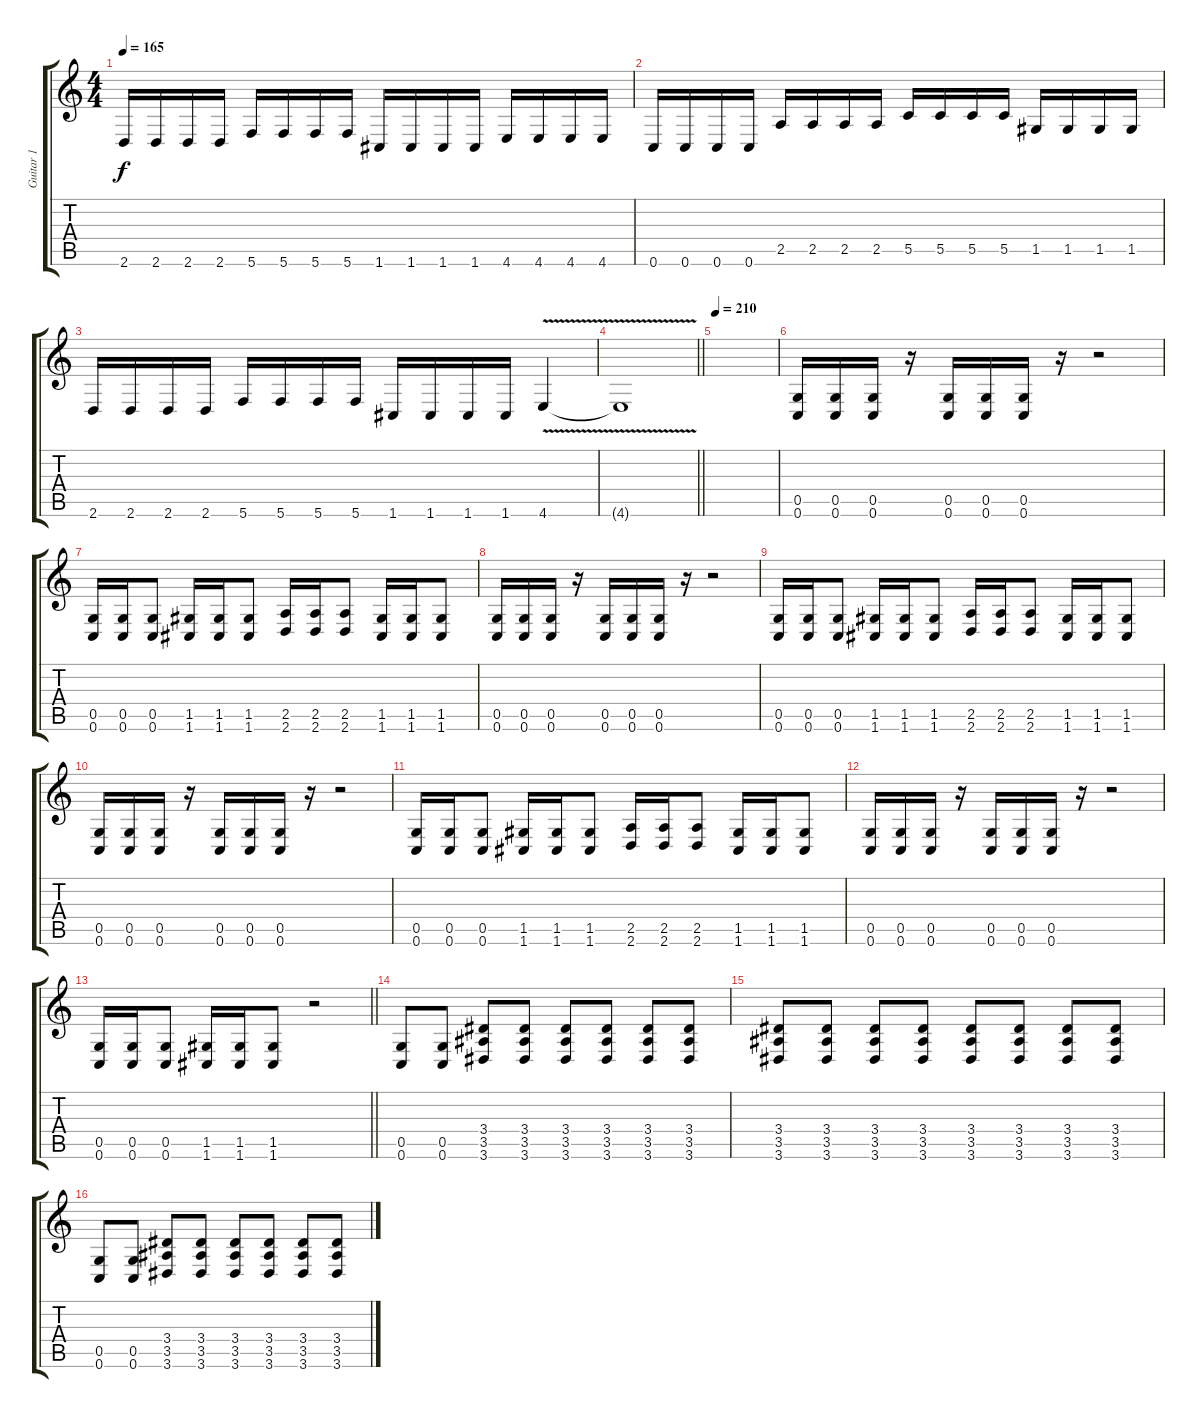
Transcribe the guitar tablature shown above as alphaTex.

\track ("Guitar 1" "Guitar 1") {instrument distortionguitar}
\staff {score tabs}
\tuning (D4 A3 F3 C3 G2 C2) {hide}
\ts (4 4)
\tempo 165
\clef g2
\ks c
2.6.16{dy f} 2.6.16 2.6.16 2.6.16 5.6.16 5.6.16 5.6.16 5.6.16 1.6.16 1.6.16 1.6.16 1.6.16 4.6.16 4.6.16 4.6.16 4.6.16 |
0.6.16 0.6.16 0.6.16 0.6.16 2.5.16 2.5.16 2.5.16 2.5.16 5.5.16 5.5.16 5.5.16 5.5.16 1.5.16 1.5.16 1.5.16 1.5.16 |
2.6.16 2.6.16 2.6.16 2.6.16 5.6.16 5.6.16 5.6.16 5.6.16 1.6.16 1.6.16 1.6.16 1.6.16 4.6{v}.4 |
\barLineRight lightlight
4.6{v t}.1 |
\tempo 210
|
(0.5 0.6).16 (0.5 0.6).16 (0.5 0.6).16 r.16 (0.5 0.6).16 (0.5 0.6).16 (0.5 0.6).16 r.16 r.2 |
(0.5 0.6).16 (0.5 0.6).16 (0.5 0.6).8 (1.5 1.6).16 (1.5 1.6).16 (1.5 1.6).8 (2.5 2.6).16 (2.5 2.6).16 (2.5 2.6).8 (1.5 1.6).16 (1.5 1.6).16 (1.5 1.6).8 |
(0.5 0.6).16 (0.5 0.6).16 (0.5 0.6).16 r.16 (0.5 0.6).16 (0.5 0.6).16 (0.5 0.6).16 r.16 r.2 |
(0.5 0.6).16 (0.5 0.6).16 (0.5 0.6).8 (1.5 1.6).16 (1.5 1.6).16 (1.5 1.6).8 (2.5 2.6).16 (2.5 2.6).16 (2.5 2.6).8 (1.5 1.6).16 (1.5 1.6).16 (1.5 1.6).8 |
(0.5 0.6).16 (0.5 0.6).16 (0.5 0.6).16 r.16 (0.5 0.6).16 (0.5 0.6).16 (0.5 0.6).16 r.16 r.2 |
(0.5 0.6).16 (0.5 0.6).16 (0.5 0.6).8 (1.5 1.6).16 (1.5 1.6).16 (1.5 1.6).8 (2.5 2.6).16 (2.5 2.6).16 (2.5 2.6).8 (1.5 1.6).16 (1.5 1.6).16 (1.5 1.6).8 |
(0.5 0.6).16 (0.5 0.6).16 (0.5 0.6).16 r.16 (0.5 0.6).16 (0.5 0.6).16 (0.5 0.6).16 r.16 r.2 |
\barLineRight lightlight
(0.5 0.6).16 (0.5 0.6).16 (0.5 0.6).8 (1.5 1.6).16 (1.5 1.6).16 (1.5 1.6).8 r.2 |
(0.5 0.6).8 (0.5 0.6).8 (3.4 3.5 3.6).8 (3.4 3.5 3.6).8 (3.4 3.5 3.6).8 (3.4 3.5 3.6).8 (3.4 3.5 3.6).8 (3.4 3.5 3.6).8 |
(3.4 3.5 3.6).8 (3.4 3.5 3.6).8 (3.4 3.5 3.6).8 (3.4 3.5 3.6).8 (3.4 3.5 3.6).8 (3.4 3.5 3.6).8 (3.4 3.5 3.6).8 (3.4 3.5 3.6).8 |
(0.5 0.6).8 (0.5 0.6).8 (3.4 3.5 3.6).8 (3.4 3.5 3.6).8 (3.4 3.5 3.6).8 (3.4 3.5 3.6).8 (3.4 3.5 3.6).8 (3.4 3.5 3.6).8
